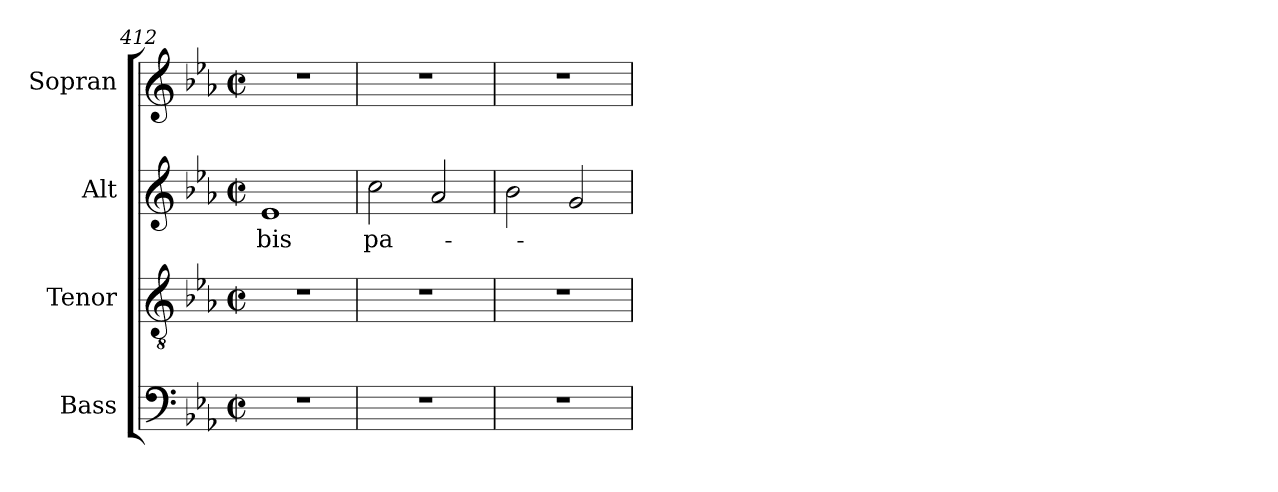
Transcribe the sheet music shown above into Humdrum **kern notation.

**kern	**kern	**kern	**text	**kern
*part4	*part3	*part2	*part2	*part1
*staff4	*staff3	*staff2	*staff2	*staff1
*I"Bass	*I"Tenor	*I"Alt	*	*I"Sopran
*I'B.	*I'T.	*I'A.	*	*I'S.
*clefF4	*clefGv2	*clefG2	*	*clefG2
*k[b-e-a-]	*k[b-e-a-]	*k[b-e-a-]	*	*k[b-e-a-]
*E-:	*E-:	*E-:	*	*E-:
*M2/2	*M2/2	*M2/2	*	*M2/2
*met(c|)	*met(c|)	*met(c|)	*	*met(c|)
=412	=412	=412	=412	=412
!	!	!	!LO:LY:b	!
1r	1r	1e-	-bis	1r
!!LO:PB:g=z
=413	=413	=413	=413	=413
!	!	!	!LO:LY:b	!
1r	1r	2cc\	pa-	1r
.	.	2a-/	.	.
=414	=414	=414	=414	=414
1r	1r	2b-\	.	1r
.	.	2g/	.	.
=	=	=	=	=
*-	*-	*-	*-	*-
